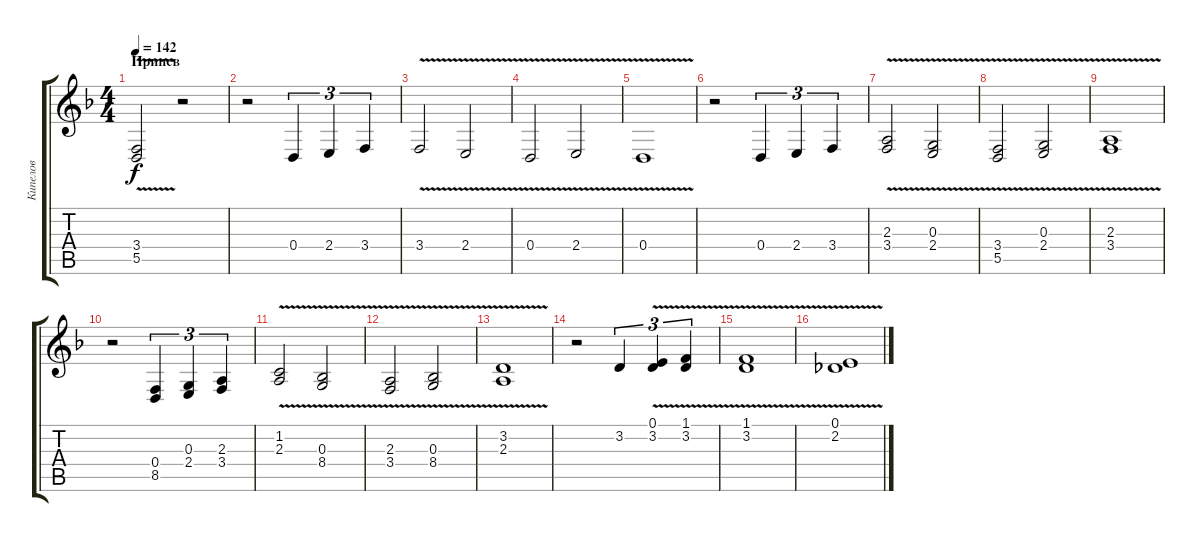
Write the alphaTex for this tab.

\track ("Кипелов" "Кипелов") {instrument lead6voice}
\staff {score tabs}
\tuning (E4 B3 G3 D3 A2 E2) {hide}
\ts (4 4)
\section ("" "Припев")
\tempo 142
\clef g2
\ks dminor
(3.4{v} 5.5).2{dy f} r.2 |
r.2 0.4.4{tu (3 2)} 2.4.4{tu (3 2)} 3.4.4{tu (3 2)} |
3.4{v}.2 2.4{v}.2 |
0.4{v}.2 2.4{v}.2 |
0.4{v}.1 |
r.2 0.4.4{tu (3 2)} 2.4.4{tu (3 2)} 3.4.4{tu (3 2)} |
(2.3{v} 3.4).2 (0.3{v} 2.4).2 |
(3.4{v} 5.5).2 (0.3{v} 2.4).2 |
(2.3{v} 3.4).1 |
r.2 (0.4 8.5).4{tu (3 2)} (0.3 2.4).4{tu (3 2)} (2.3 3.4).4{tu (3 2)} |
(1.2{v} 2.3).2 (0.3{v} 8.4).2 |
(2.3{v} 3.4).2 (0.3{v} 8.4).2 |
(3.2{v} 2.3).1 |
r.2 3.2.4{tu (3 2)} (0.1{v} 3.2).4{tu (3 2)} (1.1{v} 3.2).4{tu (3 2)} |
(1.1{v} 3.2).1 |
(0.1{v} 2.2).1
